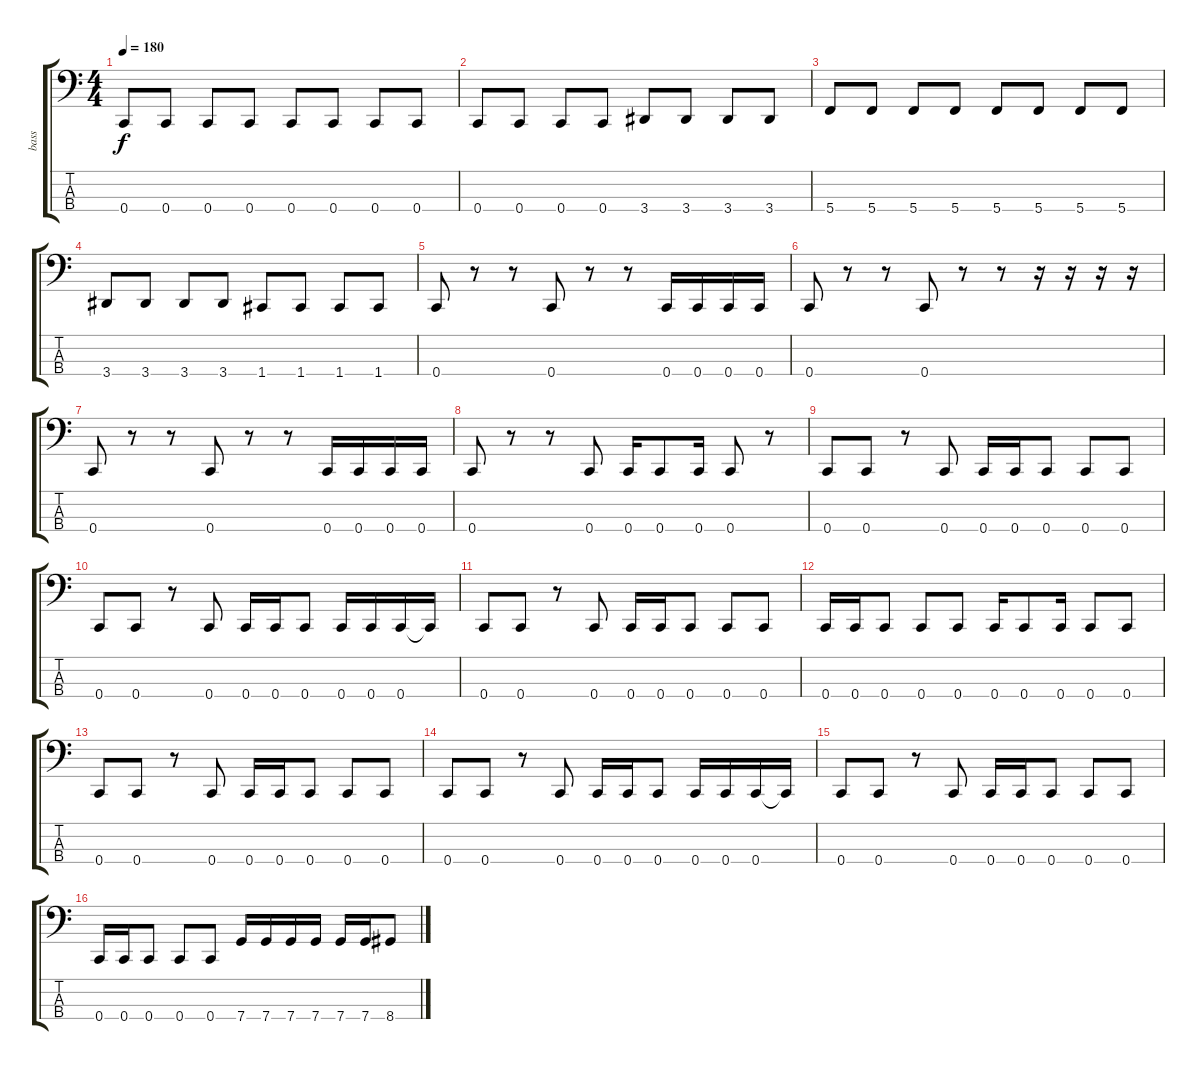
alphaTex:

\track ("bass" "bass") {instrument electricbasspick}
\staff {score tabs}
\tuning (F2 C2 G1 C1) {hide}
\ts (4 4)
\tempo 180
\clef f4
\ks c
0.4.8{dy f} 0.4.8 0.4.8 0.4.8 0.4.8 0.4.8 0.4.8 0.4.8 |
0.4.8 0.4.8 0.4.8 0.4.8 3.4.8 3.4.8 3.4.8 3.4.8 |
5.4.8 5.4.8 5.4.8 5.4.8 5.4.8 5.4.8 5.4.8 5.4.8 |
3.4.8 3.4.8 3.4.8 3.4.8 1.4.8 1.4.8 1.4.8 1.4.8 |
0.4.8 r.8 r.8 0.4.8 r.8 r.8 0.4.16 0.4.16 0.4.16 0.4.16 |
0.4.8 r.8 r.8 0.4.8 r.8 r.8 r.16 r.16 r.16 r.16 |
0.4.8 r.8 r.8 0.4.8 r.8 r.8 0.4.16 0.4.16 0.4.16 0.4.16 |
0.4.8 r.8 r.8 0.4.8 0.4.16 0.4.8 0.4.16 0.4.8 r.8 |
0.4.8 0.4.8 r.8 0.4.8 0.4.16 0.4.16 0.4.8 0.4.8 0.4.8 |
0.4.8 0.4.8 r.8 0.4.8 0.4.16 0.4.16 0.4.8 0.4.16 0.4.16 0.4.16 0.4{t}.16 |
0.4.8 0.4.8 r.8 0.4.8 0.4.16 0.4.16 0.4.8 0.4.8 0.4.8 |
0.4.16 0.4.16 0.4.8 0.4.8 0.4.8 0.4.16 0.4.8 0.4.16 0.4.8 0.4.8 |
0.4.8 0.4.8 r.8 0.4.8 0.4.16 0.4.16 0.4.8 0.4.8 0.4.8 |
0.4.8 0.4.8 r.8 0.4.8 0.4.16 0.4.16 0.4.8 0.4.16 0.4.16 0.4.16 0.4{t}.16 |
0.4.8 0.4.8 r.8 0.4.8 0.4.16 0.4.16 0.4.8 0.4.8 0.4.8 |
0.4.16 0.4.16 0.4.8 0.4.8 0.4.8 7.4.16 7.4.16 7.4.16 7.4.16 7.4.16 7.4.16 8.4.8
